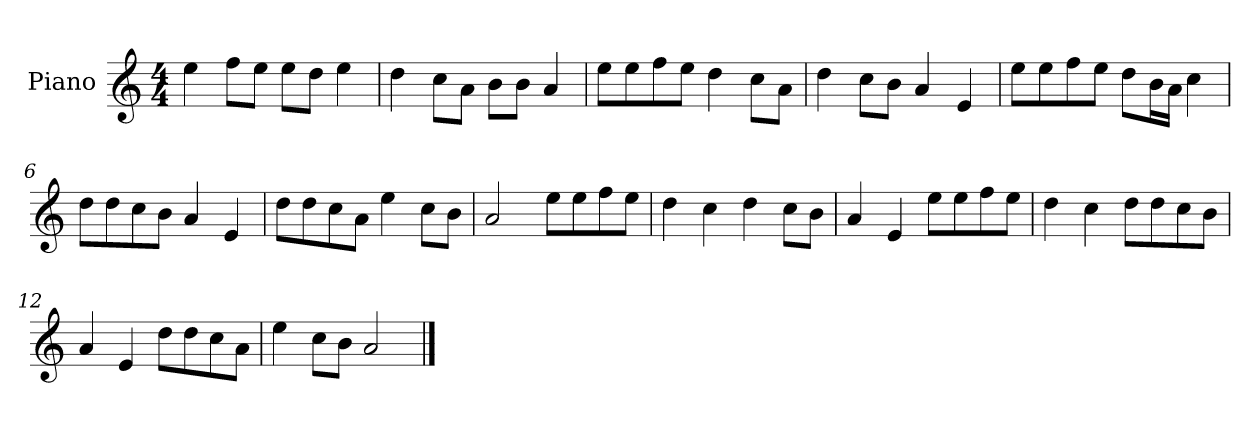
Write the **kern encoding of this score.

**kern
*part1
*staff1
*I"Piano
*I'P-no
*clefG2
*k[]
*M4/4
*MM90
=1
4ee\
8ff\L
8ee\J
8ee\L
8dd\J
4ee\
=2
4dd\
8cc\L
8a\J
8b\L
8b\J
4a/
=3
8ee\L
8ee\
8ff\
8ee\J
4dd\
8cc\L
8a\J
=4
4dd\
8cc\L
8b\J
4a/
4e/
=5
8ee\L
8ee\
8ff\
8ee\J
8dd\L
16b\L
16a\JJ
4cc\
=6
8dd\L
8dd\
8cc\
8b\J
4a/
4e/
!!LO:LB:g=z
=7
8dd\L
8dd\
8cc\
8a\J
4ee\
8cc\L
8b\J
=8
2a/
8ee\L
8ee\
8ff\
8ee\J
=9
4dd\
4cc\
4dd\
8cc\L
8b\J
=10
4a/
4e/
8ee\L
8ee\
8ff\
8ee\J
=11
4dd\
4cc\
8dd\L
8dd\
8cc\
8b\J
=12
4a/
4e/
8dd\L
8dd\
8cc\
8a\J
=13
4ee\
8cc\L
8b\J
2a/
==
*-
